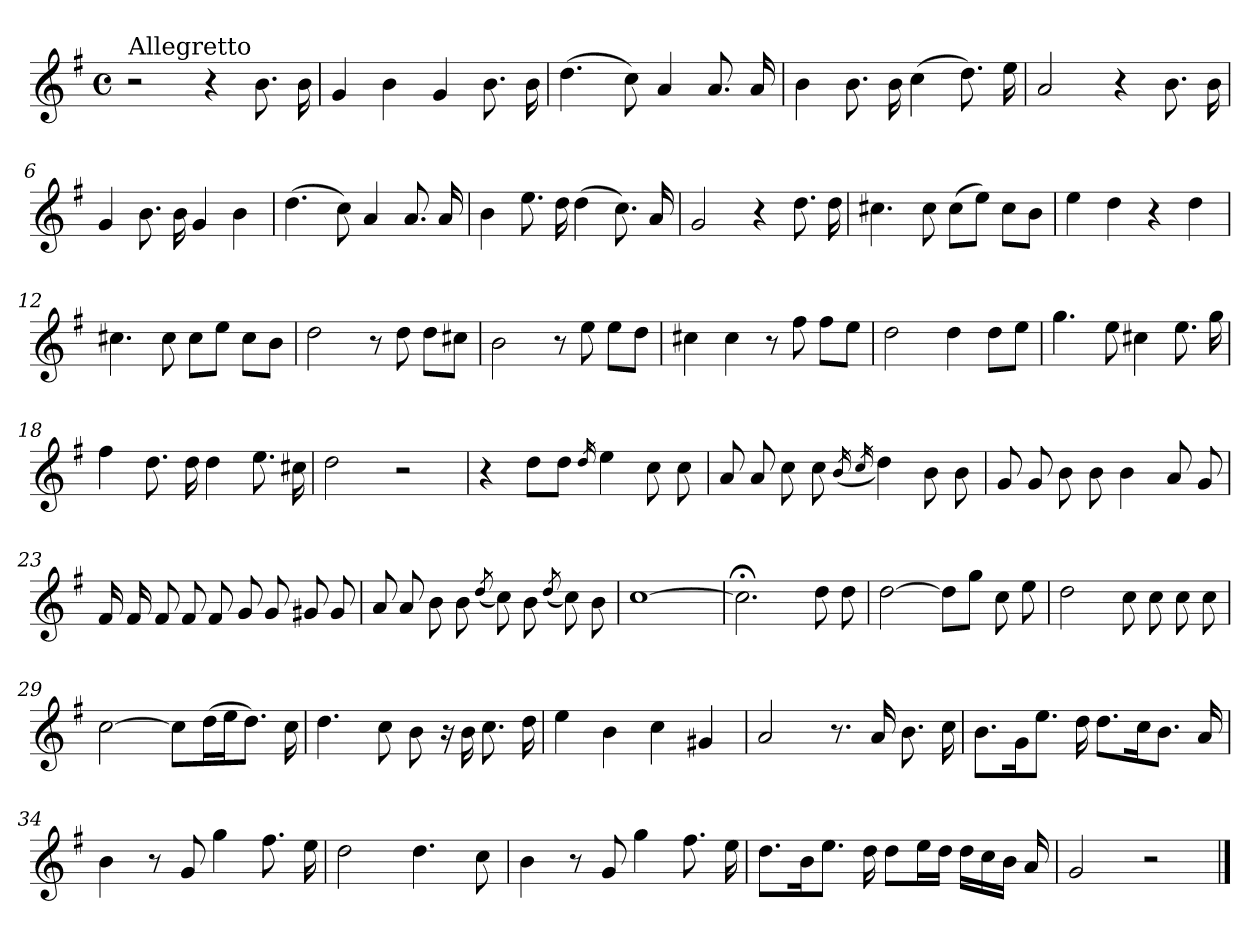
**kern
*part1
*staff1
*clefG2
*k[f#]
*G:
*M4/4
*met(c)
=1
!LO:TX:a:t=Allegretto
2r
4r
8.b\
16b\
=2
4g/
4b\
4g/
8.b\
16b\
=3
(>4.dd\
8cc\)
4a/
8.a/
16a/
=4
4b\
8.b\
16b\
(>4cc\
8.dd\)
16ee\
=5
2a/
4r
8.b\
16b\
!!LO:LB:g=z
=6
4g/
8.b\
16b\
4g/
4b\
=7
(>4.dd\
8cc\)
4a/
8.a/
16a/
=8
4b\
8.ee\
16dd\
(>4dd\
8.cc\)
16a/
=9
2g/
4r
8.dd\
16dd\
=10
4.cc#X\
8cc#\
(>8cc#\L
8ee\J)
8cc#\L
8b\J
!!LO:LB:g=z
=11
4ee\
4dd\
4r
4dd\
=12
4.cc#X\
8cc#\
8cc#\L
8ee\J
8cc#\L
8b\J
=13
2dd\
8r
8dd\
8dd\L
8cc#X\J
=14
2b\
8r
8ee\
8ee\L
8dd\J
=15
4cc#X\
4cc#\
8r
8ff#\
8ff#\L
8ee\J
!!LO:LB:g=z
=16
2dd\
4dd\
8dd\L
8ee\J
=17
4.gg\
8ee\
4cc#X\
8.ee\
16gg\
=18
4ff#\
8.dd\
16dd\
4dd\
8.ee\
16cc#X\
=19
2dd\
2r
=20
4r
8dd\L
8dd\J
16qdd/
(<4ee\
8cc\
8cc\
!!LO:LB:g=z
=21
8a/
8a/
8cc\
8cc\
(<16qb/
16qcc/
4dd\)
8b\
8b\
=22
8g/
8g/
8b\
8b\
4b\
8a/
8g/
=23
16f#/
16f#/
8f#/
8f#/
8f#/
8g/
8g/
8g#X/
8g#/
=24
8a/
8a/
8b\
8b\
(<8qdd/
8cc\)
8b\
(<8qdd/
8cc\)
8b\
!!LO:LB:g=z
=25
[1cc
=26
2.cc;<\]
8dd\
8dd\
=27
[2dd\
8dd\L]
8gg\J
8cc\
8ee\
=28
2dd\
8cc\
8cc\
8cc\
8cc\
=29
[2cc\
8cc\L]
(>16dd\L
16ee\J
8.dd\J)
16cc\
=30
4.dd\
8cc\
8b\
16r
16b\
8.cc\
16dd\
!!LO:LB:g=z
=31
4ee\
4b\
4cc\
4g#X/
=32
2a/
8.r
16a/
8.b\
16cc\
=33
8.b\L
16g\k
8.ee\J
16dd\
8.dd\L
16cc\k
8.b\J
16a/
=34
4b\
8r
8g/
4gg\
8.ff#\
16ee\
=35
2dd\
4.dd\
8cc\
!!LO:LB:g=z
=36
4b\
8r
8g/
4gg\
8.ff#\
16ee\
=37
8.dd\L
16b\k
8.ee\J
16dd\
8dd\L
16ee\L
16dd\JJ
16dd\LL
16cc\
16b\JJ
16a/
=38
2g/
2r
==
*-
